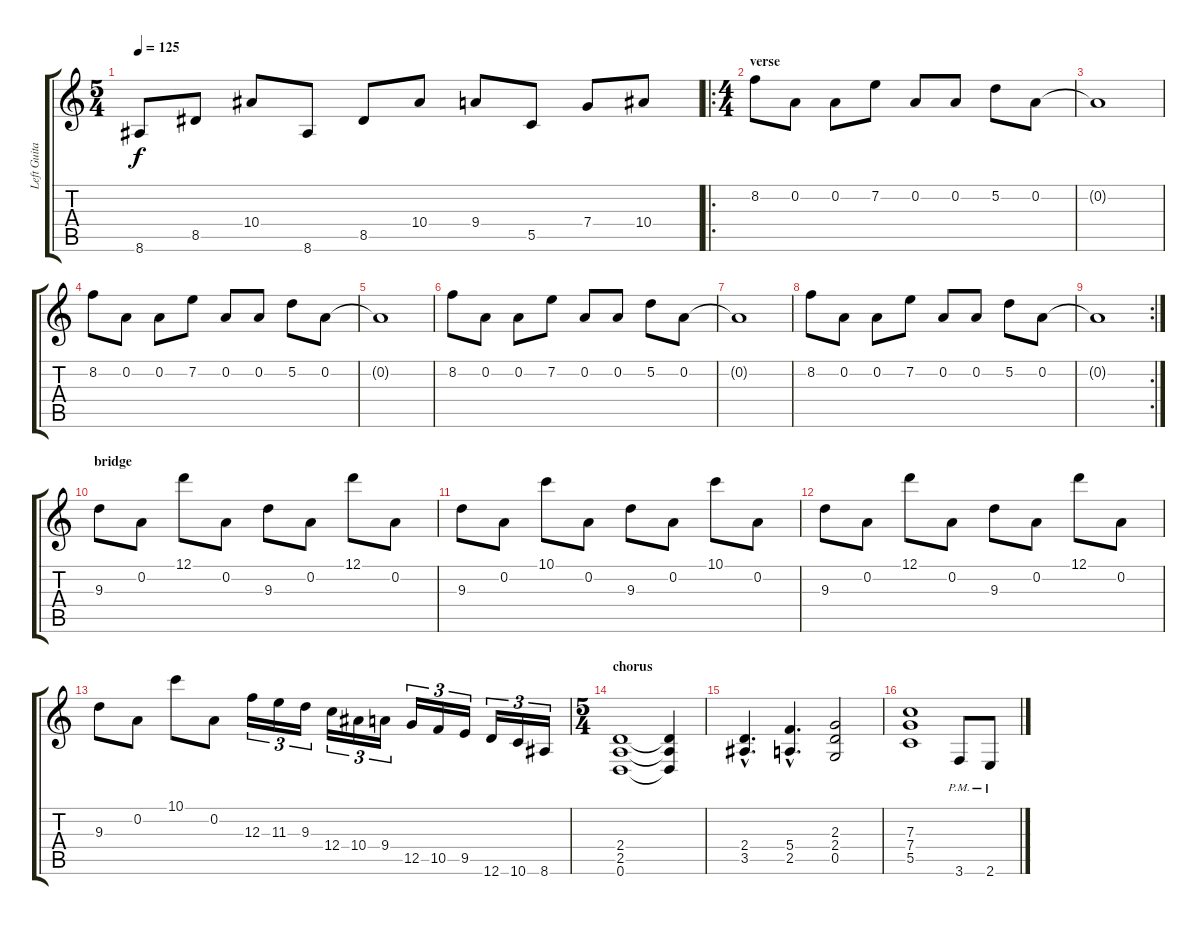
\track ("Left Guitar" "Left Guita") {instrument distortionguitar}
\staff {score tabs}
\tuning (D4 A3 F3 C3 G2 D2) {hide}
\ts (5 4)
\tempo 125
\clef g2
\ks c
8.6.8{dy f} 8.5.8 10.4.8 8.6.8 8.5.8 10.4.8 9.4.8 5.5.8 7.4.8 10.4.8 |
\ro
\ts (4 4)
\section ("" "verse")
8.2.8 0.2.8 0.2.8 7.2.8 0.2.8 0.2.8 5.2.8 0.2.8 |
0.2{t}.1 |
8.2.8 0.2.8 0.2.8 7.2.8 0.2.8 0.2.8 5.2.8 0.2.8 |
0.2{t}.1 |
8.2.8 0.2.8 0.2.8 7.2.8 0.2.8 0.2.8 5.2.8 0.2.8 |
0.2{t}.1 |
8.2.8 0.2.8 0.2.8 7.2.8 0.2.8 0.2.8 5.2.8 0.2.8 |
\rc 2
0.2{t}.1 |
\section ("" "bridge")
9.3.8 0.2.8 12.1.8 0.2.8 9.3.8 0.2.8 12.1.8 0.2.8 |
9.3.8 0.2.8 10.1.8 0.2.8 9.3.8 0.2.8 10.1.8 0.2.8 |
9.3.8 0.2.8 12.1.8 0.2.8 9.3.8 0.2.8 12.1.8 0.2.8 |
9.3.8 0.2.8 10.1.8 0.2.8 12.3.16{tu (3 2)} 11.3.16{tu (3 2)} 9.3.16{tu (3 2)} 12.4.16{tu (3 2)} 10.4.16{tu (3 2)} 9.4.16{tu (3 2)} 12.5.16{tu (3 2)} 10.5.16{tu (3 2)} 9.5.16{tu (3 2)} 12.6.16{tu (3 2)} 10.6.16{tu (3 2)} 8.6.16{tu (3 2)} |
\ts (5 4)
\section ("" "chorus")
(2.4 2.5 0.6).1 (2.4{t} 2.5{t} 0.6{t}).4 |
(2.4{hac} 3.5{hac}).4{d} (5.4{hac} 2.5{hac}).4{d} (2.3 2.4 0.5).2 |
(7.3 7.4 5.5).1 3.6{pm}.8 2.6{pm}.8
